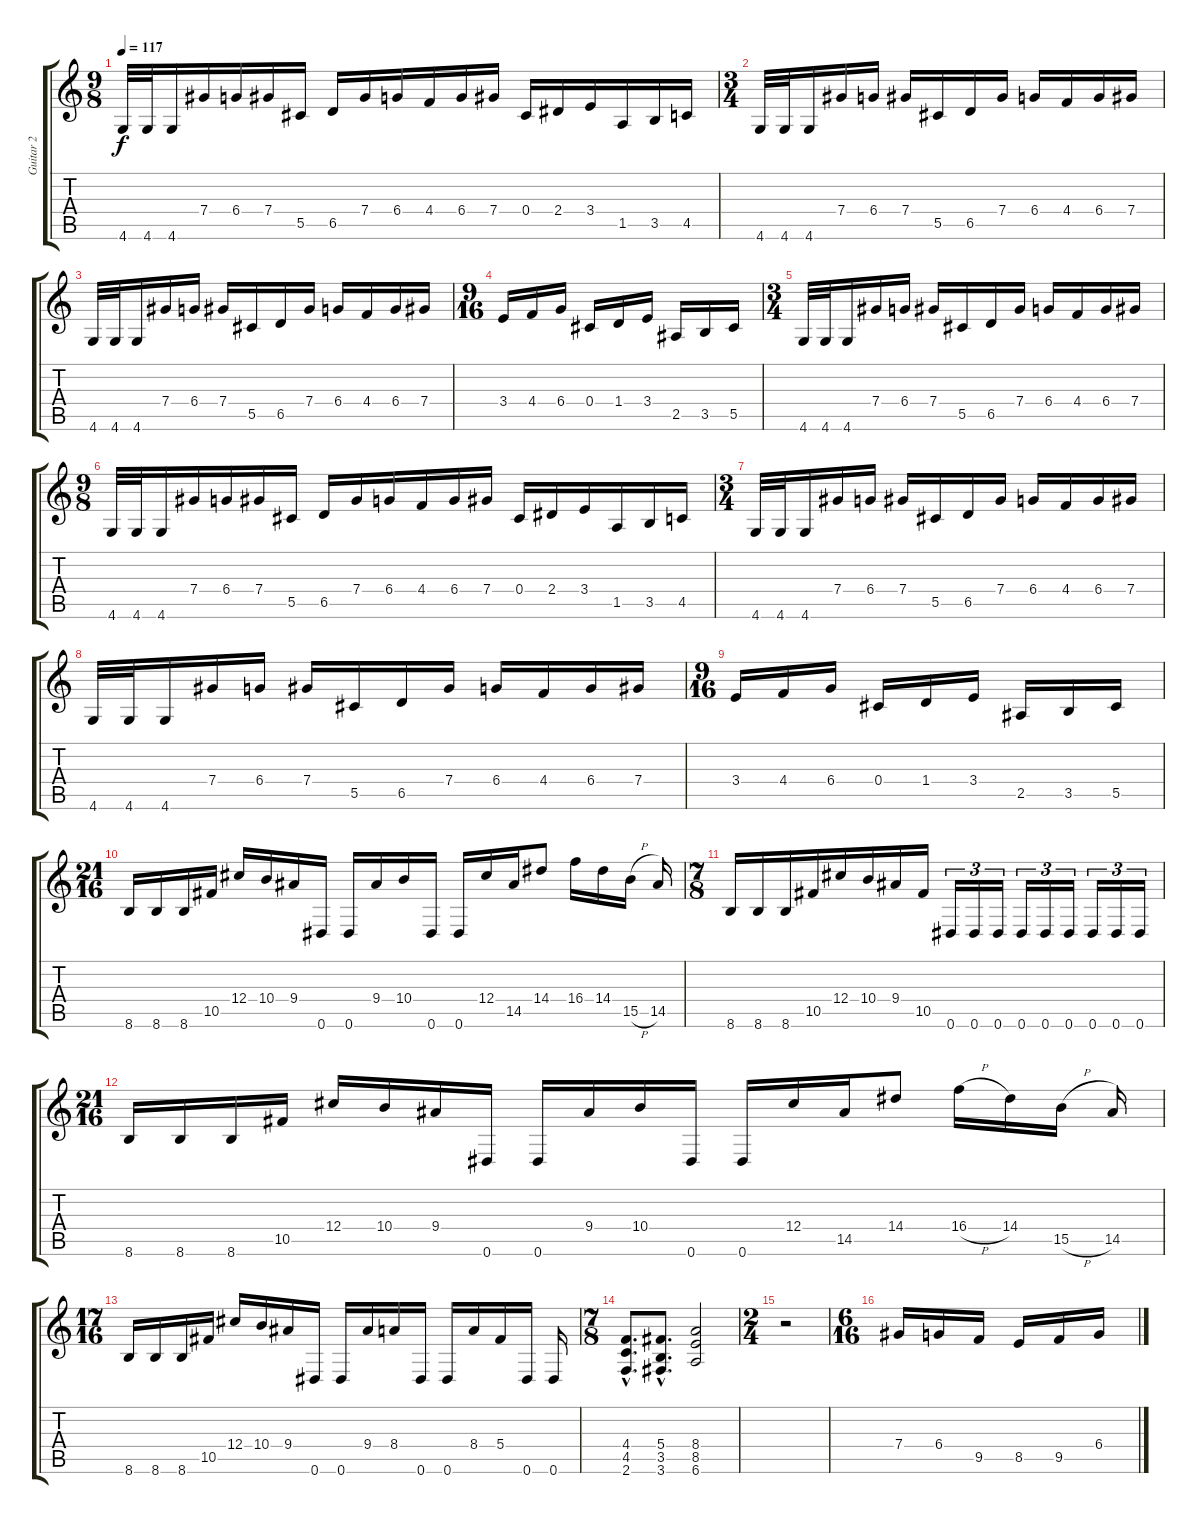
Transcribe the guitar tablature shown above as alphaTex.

\track ("Guitar 2" "Guitar 2") {instrument distortionguitar}
\staff {score tabs}
\tuning (Eb4 Bb3 Gb3 Db3 Ab2 Eb2) {hide}
\ts (9 8)
\tempo 117
\clef g2
\ks c
4.6.32{dy f} 4.6.32 4.6.16 7.4.16 6.4.16 7.4.16 5.5.16 6.5.16 7.4.16 6.4.16 4.4.16 6.4.16 7.4.16 0.4.16 2.4.16 3.4.16 1.5.16 3.5.16 4.5.16 |
\ts (3 4)
4.6.32 4.6.32 4.6.16 7.4.16 6.4.16 7.4.16 5.5.16 6.5.16 7.4.16 6.4.16 4.4.16 6.4.16 7.4.16 |
4.6.32 4.6.32 4.6.16 7.4.16 6.4.16 7.4.16 5.5.16 6.5.16 7.4.16 6.4.16 4.4.16 6.4.16 7.4.16 |
\ts (9 16)
3.4.16 4.4.16 6.4.16 0.4.16 1.4.16 3.4.16 2.5.16 3.5.16 5.5.16 |
\ts (3 4)
4.6.32 4.6.32 4.6.16 7.4.16 6.4.16 7.4.16 5.5.16 6.5.16 7.4.16 6.4.16 4.4.16 6.4.16 7.4.16 |
\ts (9 8)
4.6.32 4.6.32 4.6.16 7.4.16 6.4.16 7.4.16 5.5.16 6.5.16 7.4.16 6.4.16 4.4.16 6.4.16 7.4.16 0.4.16 2.4.16 3.4.16 1.5.16 3.5.16 4.5.16 |
\ts (3 4)
4.6.32 4.6.32 4.6.16 7.4.16 6.4.16 7.4.16 5.5.16 6.5.16 7.4.16 6.4.16 4.4.16 6.4.16 7.4.16 |
4.6.32 4.6.32 4.6.16 7.4.16 6.4.16 7.4.16 5.5.16 6.5.16 7.4.16 6.4.16 4.4.16 6.4.16 7.4.16 |
\ts (9 16)
3.4.16 4.4.16 6.4.16 0.4.16 1.4.16 3.4.16 2.5.16 3.5.16 5.5.16 |
\ts (21 16)
8.6.16 8.6.16 8.6.16 10.5.16 12.4.16 10.4.16 9.4.16 0.6.16 0.6.16 9.4.16 10.4.16 0.6.16 0.6.16 12.4.16 14.5.16 14.4.8 16.4.16 14.4.16 15.5{h}.16 14.5.16 |
\ts (7 8)
8.6.16 8.6.16 8.6.16 10.5.16 12.4.16 10.4.16 9.4.16 10.5.16 0.6.16{tu (3 2)} 0.6.16{tu (3 2)} 0.6.16{tu (3 2)} 0.6.16{tu (3 2)} 0.6.16{tu (3 2)} 0.6.16{tu (3 2)} 0.6.16{tu (3 2)} 0.6.16{tu (3 2)} 0.6.16{tu (3 2)} |
\ts (21 16)
8.6.16 8.6.16 8.6.16 10.5.16 12.4.16 10.4.16 9.4.16 0.6.16 0.6.16 9.4.16 10.4.16 0.6.16 0.6.16 12.4.16 14.5.16 14.4.8 16.4{h}.16 14.4.16 15.5{h}.16 14.5.16 |
\ts (17 16)
8.6.16 8.6.16 8.6.16 10.5.16 12.4.16 10.4.16 9.4.16 0.6.16 0.6.16 9.4.16 8.4.16 0.6.16 0.6.16 8.4.16 5.4.16 0.6.16 0.6.16 |
\ts (7 8)
(4.4{hac} 4.5{hac} 2.6{hac}).8{d} (5.4{hac} 3.5{hac} 3.6{hac}).8{d} (8.4 8.5 6.6).2 |
\ts (2 4)
r.2 |
\ts (6 16)
7.4.16 6.4.16 9.5.16 8.5.16 9.5.16 6.4.16
